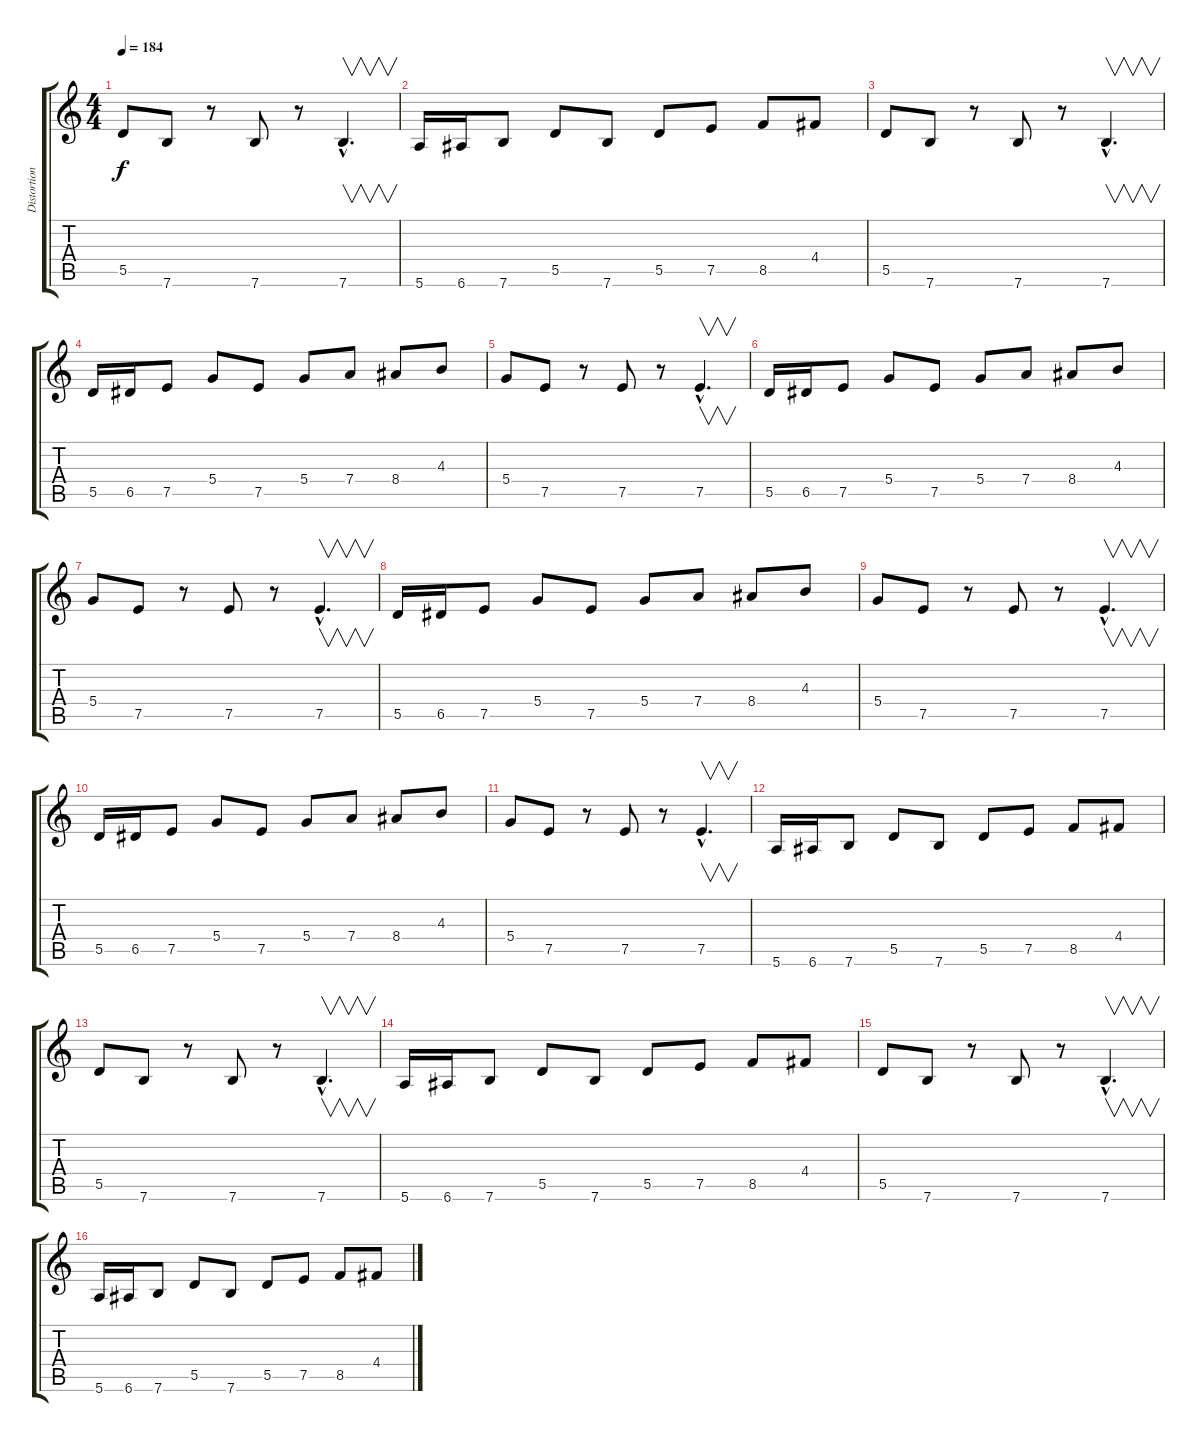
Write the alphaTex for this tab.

\track ("Distortion Guitar" "Distortion") {instrument distortionguitar}
\staff {score tabs}
\tuning (E4 B3 G3 D3 A2 E2) {hide}
\ts (4 4)
\tempo 184
\clef g2
\ks c
5.5.8{dy f} 7.6.8 r.8 7.6.8 r.8 7.6{hac}.4{v d} |
5.6.16 6.6.16 7.6.8 5.5.8 7.6.8 5.5.8 7.5.8 8.5.8 4.4.8 |
5.5.8 7.6.8 r.8 7.6.8 r.8 7.6{hac}.4{v d} |
5.5.16 6.5.16 7.5.8 5.4.8 7.5.8 5.4.8 7.4.8 8.4.8 4.3.8 |
5.4.8 7.5.8 r.8 7.5.8 r.8 7.5{hac}.4{v d} |
5.5.16 6.5.16 7.5.8 5.4.8 7.5.8 5.4.8 7.4.8 8.4.8 4.3.8 |
5.4.8 7.5.8 r.8 7.5.8 r.8 7.5{hac}.4{v d} |
5.5.16 6.5.16 7.5.8 5.4.8 7.5.8 5.4.8 7.4.8 8.4.8 4.3.8 |
5.4.8 7.5.8 r.8 7.5.8 r.8 7.5{hac}.4{v d} |
5.5.16 6.5.16 7.5.8 5.4.8 7.5.8 5.4.8 7.4.8 8.4.8 4.3.8 |
5.4.8 7.5.8 r.8 7.5.8 r.8 7.5{hac}.4{v d} |
5.6.16 6.6.16 7.6.8 5.5.8 7.6.8 5.5.8 7.5.8 8.5.8 4.4.8 |
5.5.8 7.6.8 r.8 7.6.8 r.8 7.6{hac}.4{v d} |
5.6.16 6.6.16 7.6.8 5.5.8 7.6.8 5.5.8 7.5.8 8.5.8 4.4.8 |
5.5.8 7.6.8 r.8 7.6.8 r.8 7.6{hac}.4{v d} |
5.6.16 6.6.16 7.6.8 5.5.8 7.6.8 5.5.8 7.5.8 8.5.8 4.4.8
